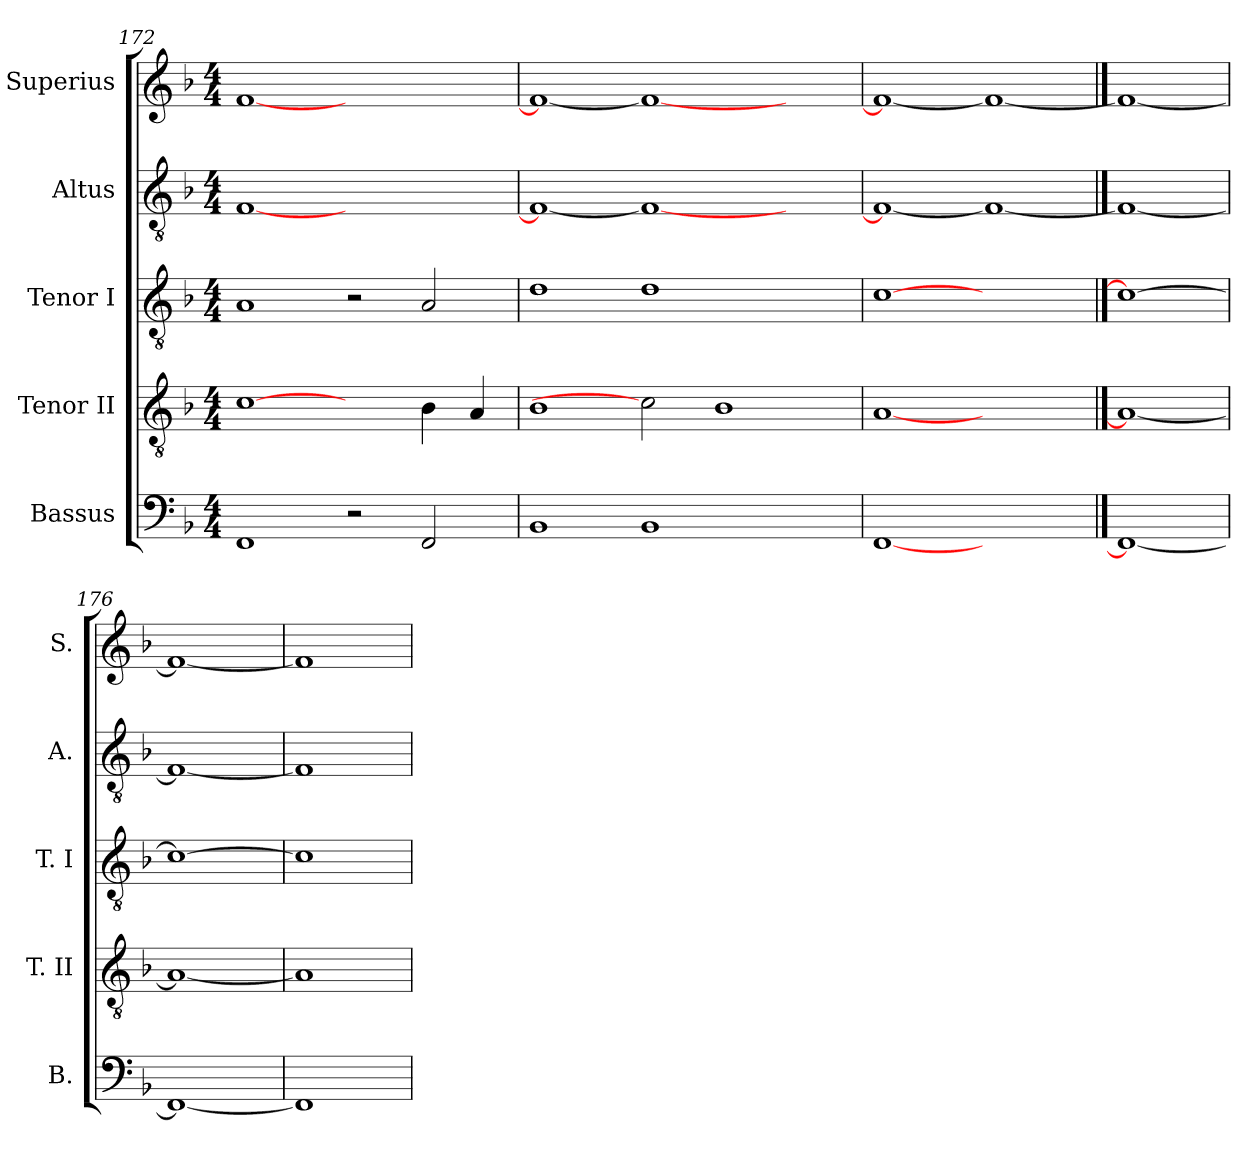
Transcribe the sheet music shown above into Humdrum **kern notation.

**kern	**kern	**kern	**kern	**kern
*part5	*part4	*part3	*part2	*part1
*staff5	*staff4	*staff3	*staff2	*staff1
*I"Bassus	*I"Tenor II	*I"Tenor I	*I"Altus	*I"Superius
*I'B.	*I'T. II	*I'T. I	*I'A.	*I'S.
*clefF4	*clefGv2	*clefGv2	*clefGv2	*clefG2
*	*ITrd7c12	*ITrd7c12	*ITrd7c12	*
*k[b-]	*k[b-]	*k[b-]	*k[b-]	*k[b-]
*F:	*F:	*F:	*F:	*F:
*M4/4	*M4/4	*M4/4	*M4/4	*M4/4
=172	=172	=172	=172	=172
1FFi	[1Ci	1AAi	[<1FFi	[<1fi
2r	2ryy	2r	1ryy	1ryy
2FFi/	4BB-i\	2AAi/	.	.
.	4AAi/	.	.	.
=173	=173	=173	=173	=173
1BB-i	1BB-i	1Di	1FFi_<	1fi_<
1BB-i	2Ci]	1Di	1FFi_	1fi_
.	1BB-i	.	.	.
2ryy	.	2ryy	2ryy	2ryy
=174	=174	=174	=174	=174
[1FFi	[1AAi	[1Ci	1FFi_<	1fi_<
1ryy	1ryy	1ryy	1FFi_	1fi_
==175	==175	==175	==175	==175
1FFi_	1AAi_	1Ci_	1FFi_	1fi_
=176	=176	=176	=176	=176
1FFi_	1AAi_	1Ci_	1FFi_	1fi_
=177	=177	=177	=177	=177
1FFi]	1AAi]	1Ci]	1FFi]	1fi]
=	=	=	=	=
*-	*-	*-	*-	*-
